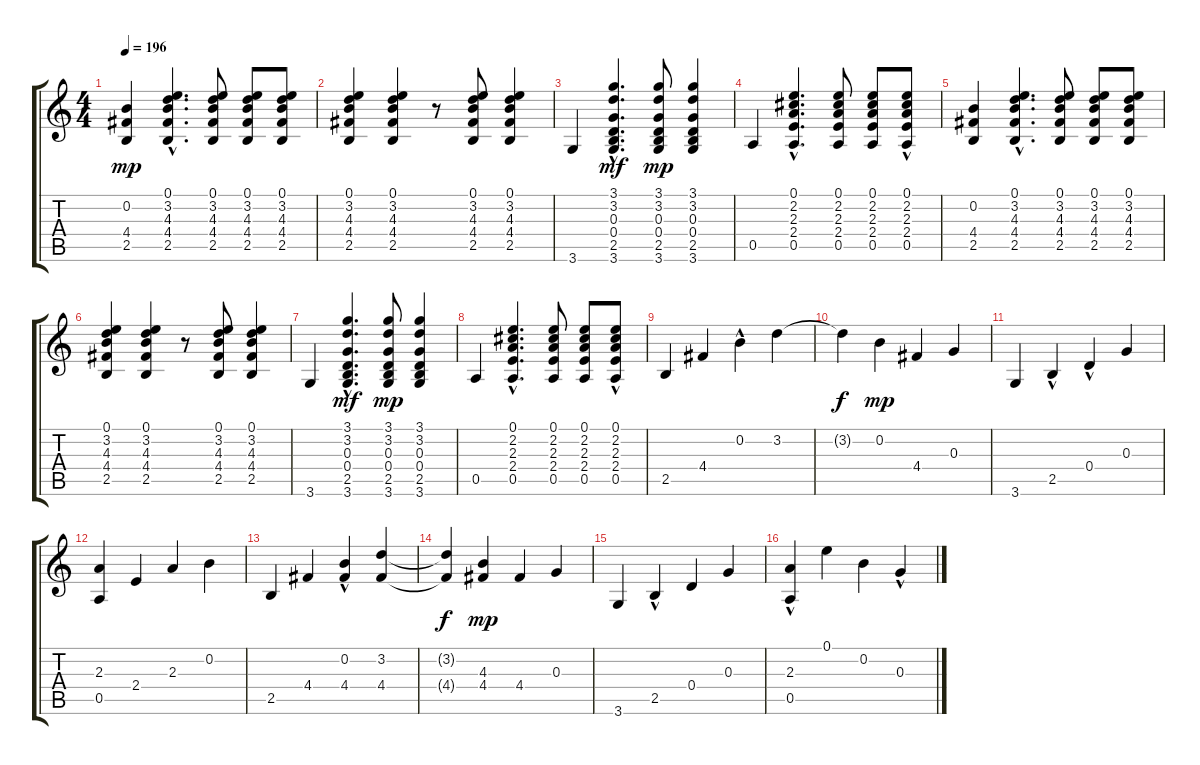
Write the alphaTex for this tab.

\track "" {instrument acousticguitarsteel}
\staff {score tabs}
\tuning (E4 B3 G3 D3 A2 E2) {hide}
\ts (4 4)
\tempo 196
\clef g2
\ks c
(0.2 4.4 2.5).4{dy mp} (0.1{hac} 3.2{hac} 4.3{hac} 4.4{hac} 2.5{hac}).4{d} (0.1 3.2 4.3 4.4 2.5).8 (0.1 3.2 4.3 4.4 2.5).8 (0.1 3.2 4.3 4.4 2.5).8 |
(0.1 3.2 4.3 4.4 2.5).4 (0.1 3.2 4.3 4.4 2.5).4 r.8 (0.1 3.2 4.3 4.4 2.5).8 (0.1 3.2 4.3 4.4 2.5).4 |
3.6.4 (3.1{hac} 3.2{hac} 0.3{hac} 0.4{hac} 2.5{hac} 3.6{hac}).4{d dy mf} (3.1 3.2 0.3 0.4 2.5 3.6).8{dy mp} (3.1 3.2 0.3 0.4 2.5 3.6).4 |
0.5.4 (0.1{hac} 2.2{hac} 2.3{hac} 2.4{hac} 0.5{hac}).4{d} (0.1 2.2 2.3 2.4 0.5).8 (0.1 2.2 2.3 2.4 0.5).8 (0.1{hac} 2.2{hac} 2.3 2.4 0.5).8 |
(0.2 4.4 2.5).4 (0.1{hac} 3.2{hac} 4.3{hac} 4.4{hac} 2.5{hac}).4{d} (0.1 3.2 4.3 4.4 2.5).8 (0.1 3.2 4.3 4.4 2.5).8 (0.1 3.2 4.3 4.4 2.5).8 |
(0.1 3.2 4.3 4.4 2.5).4 (0.1 3.2 4.3 4.4 2.5).4 r.8 (0.1 3.2 4.3 4.4 2.5).8 (0.1 3.2 4.3 4.4 2.5).4 |
3.6.4 (3.1{hac} 3.2{hac} 0.3{hac} 0.4{hac} 2.5{hac} 3.6{hac}).4{d dy mf} (3.1 3.2 0.3 0.4 2.5 3.6).8{dy mp} (3.1 3.2 0.3 0.4 2.5 3.6).4 |
0.5.4 (0.1{hac} 2.2{hac} 2.3{hac} 2.4{hac} 0.5{hac}).4{d} (0.1 2.2 2.3 2.4 0.5).8 (0.1 2.2 2.3 2.4 0.5).8 (0.1 2.2{hac} 2.3 2.4{hac} 0.5).8 |
2.5.4 4.4.4 0.2{hac}.4 3.2.4 |
3.2{t}.4{dy f} 0.2.4{dy mp} 4.4.4 0.3.4 |
3.6.4 2.5{hac}.4 0.4{hac}.4 0.3.4 |
(2.3 0.5).4 2.4.4 2.3.4 0.2.4 |
2.5.4 4.4.4 (0.2{hac} 4.4).4 (3.2 4.4).4 |
(3.2{t} 4.4{t}).4{dy f} (4.3 4.4).4{dy mp} 4.4.4 0.3.4 |
3.6.4 2.5{hac}.4 0.4.4 0.3.4 |
(2.3{hac} 0.5).4 0.1.4 0.2.4 0.3{hac}.4
